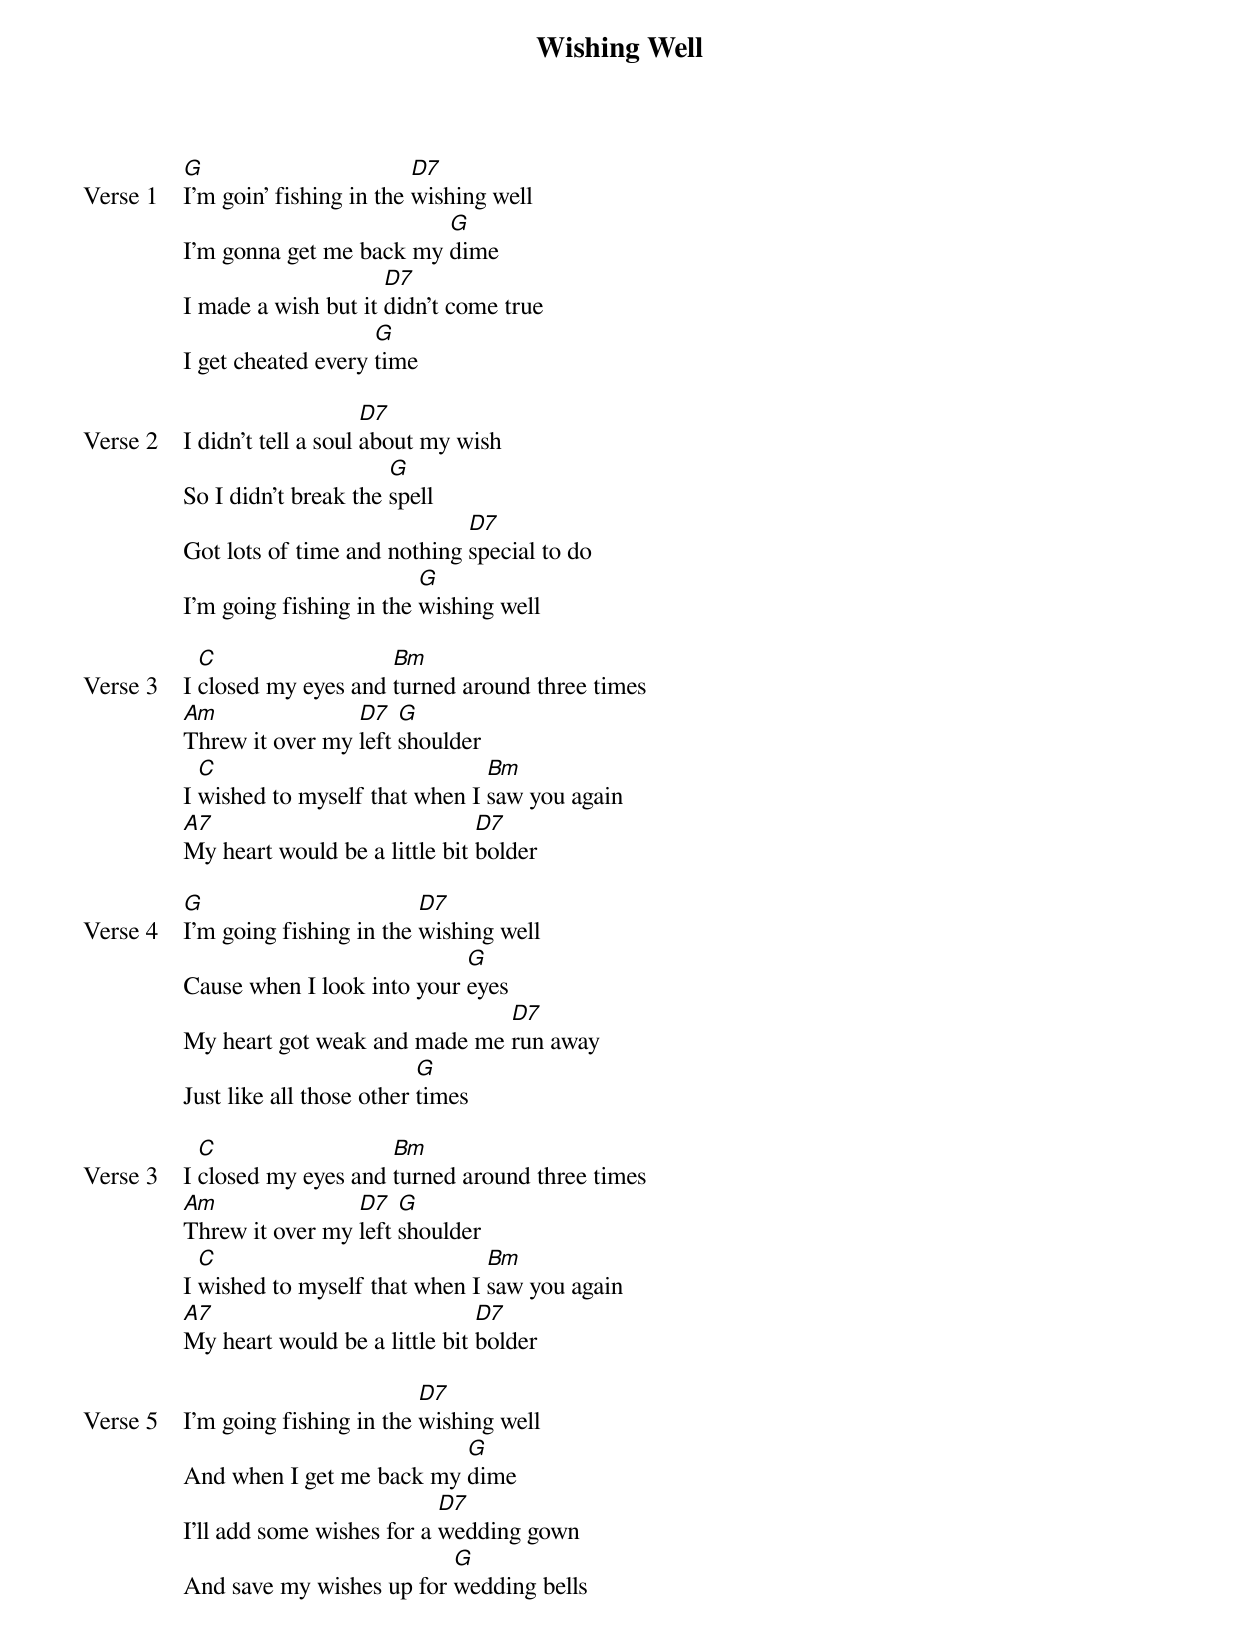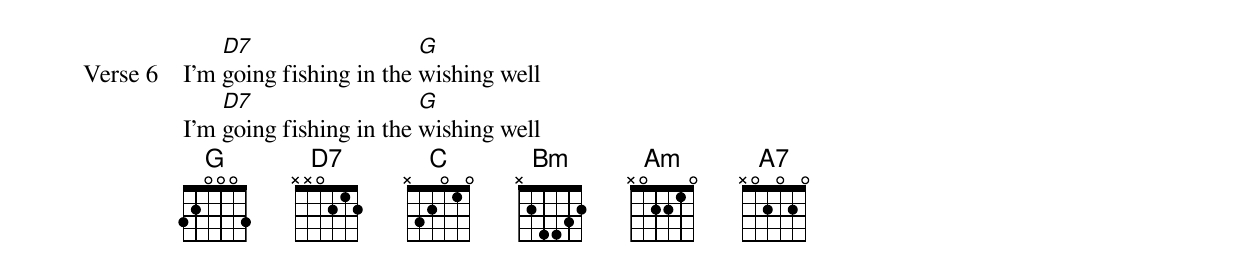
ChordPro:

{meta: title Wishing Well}
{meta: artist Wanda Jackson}
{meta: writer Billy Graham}

{start_of_verse: Verse 1}
[G]I'm goin' fishing in the [D7]wishing well
I'm gonna get me back my [G]dime
I made a wish but it [D7]didn't come true
I get cheated every [G]time
{end_of_verse}

{start_of_verse: Verse 2}
I didn't tell a soul [D7]about my wish
So I didn't break the [G]spell
Got lots of time and nothing [D7]special to do
I'm going fishing in the [G]wishing well
{end_of_verse}

{start_of_verse: Verse 3}
I [C]closed my eyes and [Bm]turned around three times
[Am]Threw it over my [D7]left [G]shoulder
I [C]wished to myself that when I [Bm]saw you again
[A7]My heart would be a little bit [D7]bolder
{end_of_verse}

{start_of_verse: Verse 4}
[G]I'm going fishing in the [D7]wishing well
Cause when I look into your [G]eyes
My heart got weak and made me [D7]run away
Just like all those other [G]times
{end_of_verse}

{start_of_verse: Verse 3}
I [C]closed my eyes and [Bm]turned around three times
[Am]Threw it over my [D7]left [G]shoulder
I [C]wished to myself that when I [Bm]saw you again
[A7]My heart would be a little bit [D7]bolder
{end_of_verse}

{start_of_verse: Verse 5}
I'm going fishing in the [D7]wishing well
And when I get me back my [G]dime
I'll add some wishes for a [D7]wedding gown
And save my wishes up for [G]wedding bells
{end_of_verse}

{start_of_verse: Verse 6}
I'm [D7]going fishing in the [G]wishing well
I'm [D7]going fishing in the [G]wishing well
{end_of_verse}
